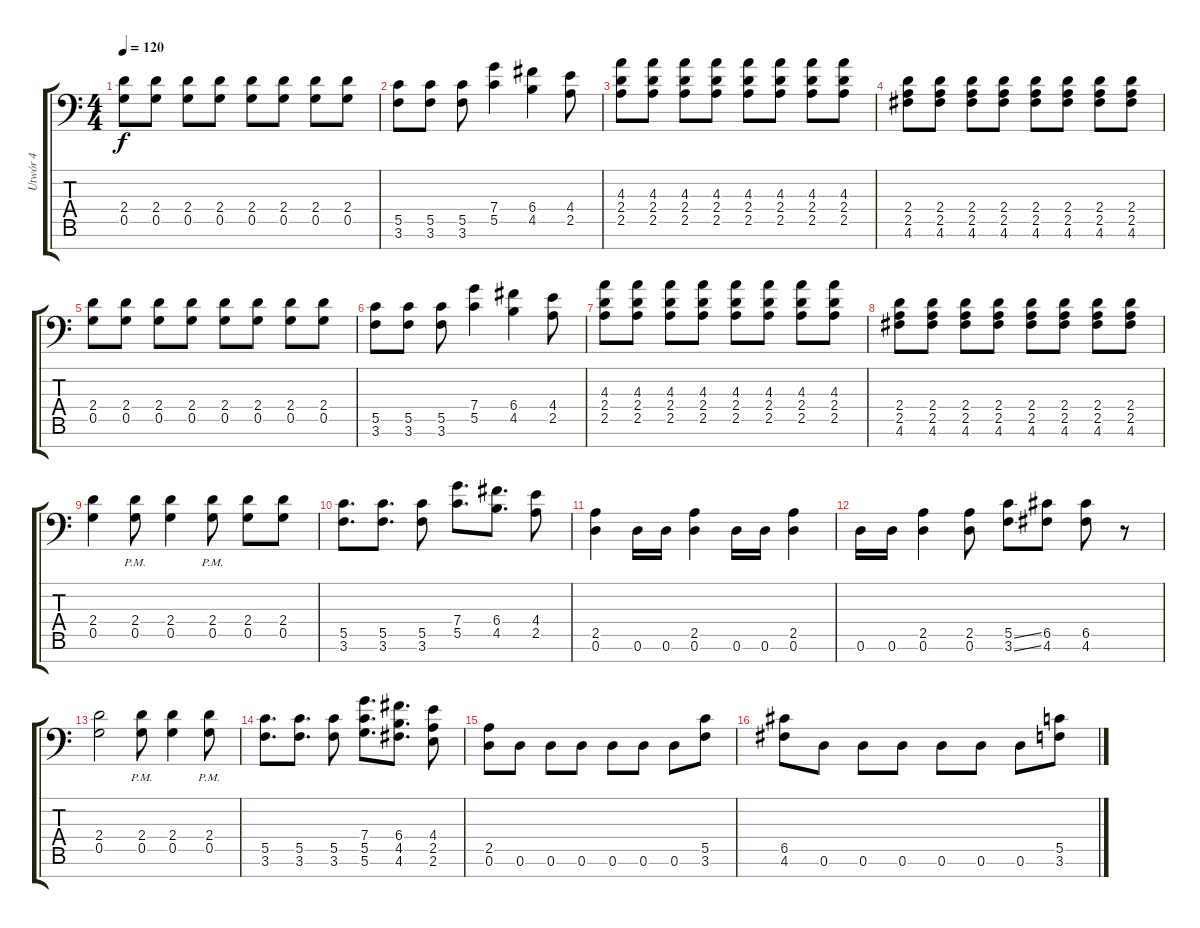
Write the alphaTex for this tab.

\track ("Utwór 4" "Utwór 4") {mute instrument overdrivenguitar}
\staff {score tabs}
\tuning (D4 A3 F3 C3 G2 D2 A1) {hide}
\ts (4 4)
\tempo 120
\clef f4
\ks c
(2.4 0.5).8{dy f} (2.4 0.5).8 (2.4 0.5).8 (2.4 0.5).8 (2.4 0.5).8 (2.4 0.5).8 (2.4 0.5).8 (2.4 0.5).8 |
(5.5 3.6).8 (5.5 3.6).8 (5.5 3.6).8 (7.4 5.5).4 (6.4 4.5).4 (4.4 2.5).8 |
(4.3 2.4 2.5).8 (4.3 2.4 2.5).8 (4.3 2.4 2.5).8 (4.3 2.4 2.5).8 (4.3 2.4 2.5).8 (4.3 2.4 2.5).8 (4.3 2.4 2.5).8 (4.3 2.4 2.5).8 |
(2.4 2.5 4.6).8 (2.4 2.5 4.6).8 (2.4 2.5 4.6).8 (2.4 2.5 4.6).8 (2.4 2.5 4.6).8 (2.4 2.5 4.6).8 (2.4 2.5 4.6).8 (2.4 2.5 4.6).8 |
(2.4 0.5).8 (2.4 0.5).8 (2.4 0.5).8 (2.4 0.5).8 (2.4 0.5).8 (2.4 0.5).8 (2.4 0.5).8 (2.4 0.5).8 |
(5.5 3.6).8 (5.5 3.6).8 (5.5 3.6).8 (7.4 5.5).4 (6.4 4.5).4 (4.4 2.5).8 |
(4.3 2.4 2.5).8 (4.3 2.4 2.5).8 (4.3 2.4 2.5).8 (4.3 2.4 2.5).8 (4.3 2.4 2.5).8 (4.3 2.4 2.5).8 (4.3 2.4 2.5).8 (4.3 2.4 2.5).8 |
(2.4 2.5 4.6).8 (2.4 2.5 4.6).8 (2.4 2.5 4.6).8 (2.4 2.5 4.6).8 (2.4 2.5 4.6).8 (2.4 2.5 4.6).8 (2.4 2.5 4.6).8 (2.4 2.5 4.6).8 |
(2.4 0.5).4 (2.4{pm} 0.5{pm}).8 (2.4 0.5).4 (2.4{pm} 0.5{pm}).8 (2.4 0.5).8 (2.4 0.5).8 |
(5.5 3.6).8{d} (5.5 3.6).8{d} (5.5 3.6).8 (7.4 5.5).8{d} (6.4 4.5).8{d} (4.4 2.5).8 |
(2.5 0.6).4 0.6.16 0.6.16 (2.5 0.6).4 0.6.16 0.6.16 (2.5 0.6).4 |
0.6.16 0.6.16 (2.5 0.6).4 (2.5 0.6).8 (5.5{ss} 3.6{ss}).8 (6.5 4.6).8 (6.5 4.6).8 r.8 |
(2.4 0.5).2 (2.4{pm} 0.5{pm}).8 (2.4 0.5).4 (2.4{pm} 0.5{pm}).8 |
(5.5 3.6).8{d} (5.5 3.6).8{d} (5.5 3.6).8 (7.4 5.5 5.6).8{d} (6.4 4.5 4.6).8{d} (4.4 2.5 2.6).8 |
(2.5 0.6).8 0.6.8 0.6.8 0.6.8 0.6.8 0.6.8 0.6.8 (5.5 3.6).8 |
(6.5 4.6).8 0.6.8 0.6.8 0.6.8 0.6.8 0.6.8 0.6.8 (5.5 3.6).8
